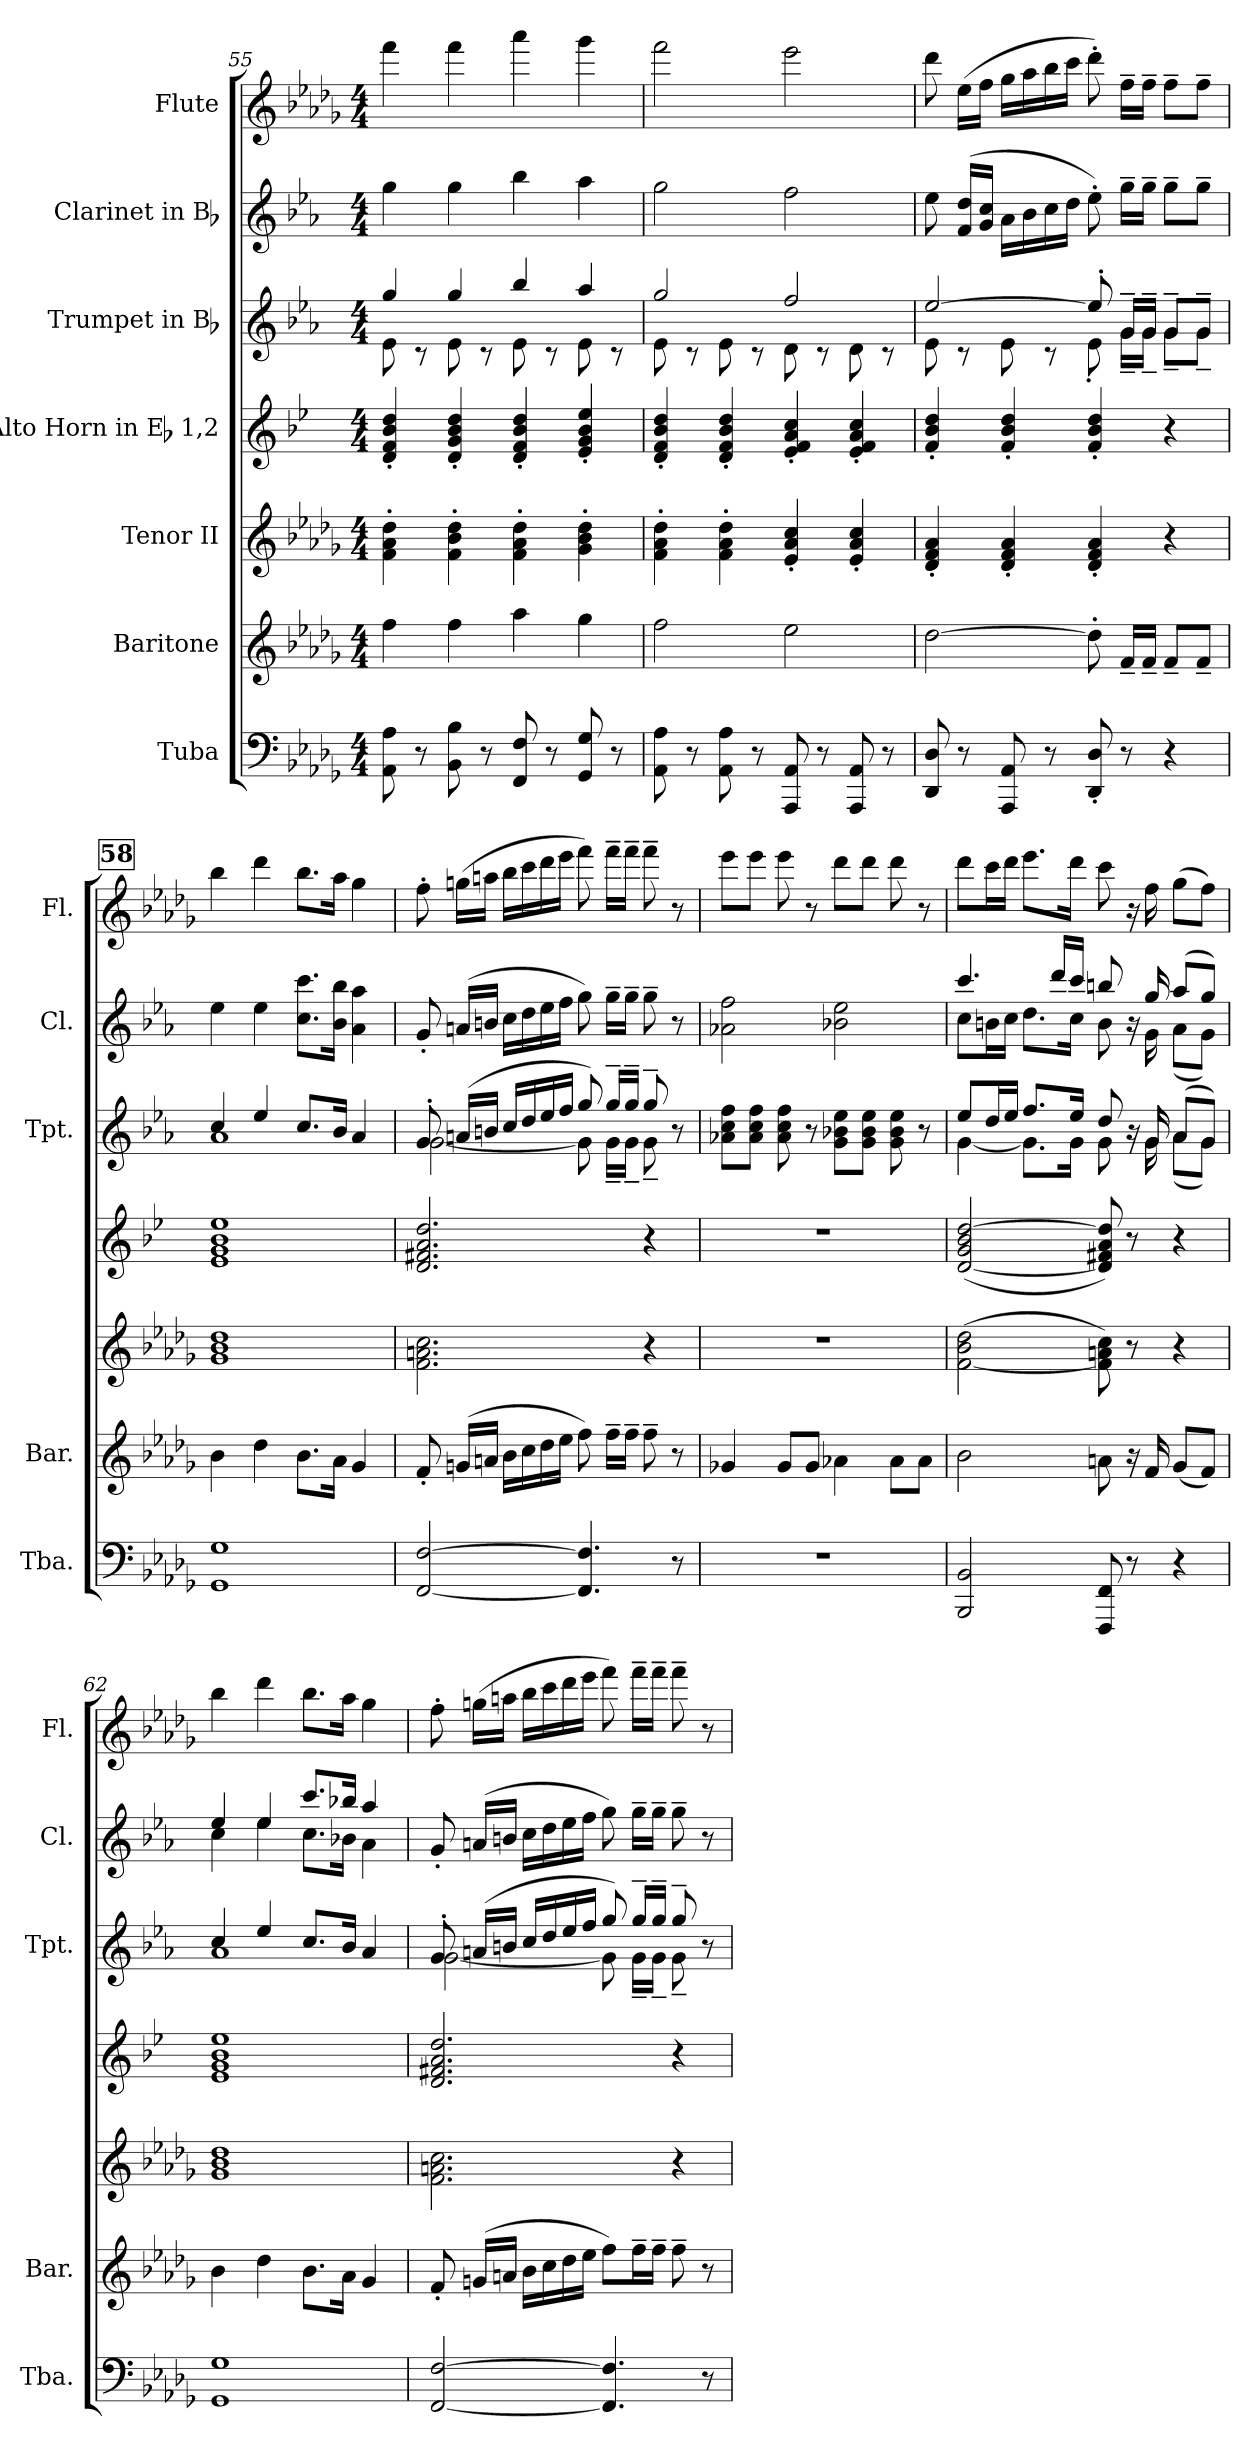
**kern	**kern	**kern	**kern	**kern	**kern	**kern
*part7	*part6	*part5	*part4	*part3	*part2	*part1
*staff7	*staff6	*staff5	*staff4	*staff3	*staff2	*staff1
*I"Tuba	*I"Baritone	*I"Tenor II	*I"Alto Horn in Eb 1,2	*I"Trumpet in Bb	*I"Clarinet in Bb	*I"Flute
*I'Tba.	*I'Bar.	*	*	*I'Tpt.	*I'Cl.	*I'Fl.
*clefF4	*clefG2	*clefG2	*clefG2	*clefG2	*clefG2	*clefG2
*	*ITrd8c14	*ITrd8c14	*ITrd5c9	*ITrd1c2	*ITrd1c2	*
*k[b-e-a-d-g-]	*k[b-e-a-d-g-]	*k[b-e-a-d-g-]	*k[b-e-a-d-g-]	*k[b-e-a-d-g-]	*k[b-e-a-d-g-]	*k[b-e-a-d-g-]
*D-:	*D-:	*D-:	*D-:	*D-:	*D-:	*D-:
*M4/4	*M4/4	*M4/4	*M4/4	*M4/4	*M4/4	*M4/4
=55	=55	=55	=55	=55	=55	=55
*	*	*	*	*^	*	*
8AA-i\ 8A-i	4fi\	4Fi\' 4A-i' 4d-i'	4Fi/' 4A-i' 4d-i' 4fi'	4ffi/	8d-i\	4ffi\	4fffi\
8r	.	.	.	.	8r	.	.
8BB-i\ 8B-i	4fi\	4Fi\' 4B-i' 4d-i'	4Fi/' 4B-i' 4d-i' 4fi'	4ffi/	8d-i\	4ffi\	4fffi\
8r	.	.	.	.	8r	.	.
8FFi/ 8Fi	4a-i\	4Fi\' 4A-i' 4d-i'	4Fi/' 4A-i' 4d-i' 4fi'	4aa-i/	8d-i\	4aa-i\	4aaa-i\
8r	.	.	.	.	8r	.	.
8GG-i/ 8G-i	4g-i\	4G-i\' 4B-i' 4d-i'	4G-i/' 4B-i' 4d-i' 4g-i'	4gg-i/	8d-i\	4gg-i\	4ggg-i\
8r	.	.	.	.	8r	.	.
=56	=56	=56	=56	=56	=56	=56	=56
8AA-i\ 8A-i	2fi\	4Fi\' 4A-i' 4d-i'	4Fi/' 4A-i' 4d-i' 4fi'	2ffi/	8d-i\	2ffi\	2fffi\
8r	.	.	.	.	8r	.	.
8AA-i\ 8A-i	.	4Fi\' 4A-i' 4d-i'	4Fi/' 4A-i' 4d-i' 4fi'	.	8d-i\	.	.
8r	.	.	.	.	8r	.	.
8AAA-i/ 8AA-i	2e-i\	4E-i/' 4A-i' 4ci'	4G-i/' 4A-i' 4ci' 4e-i'	2ee-i/	8ci\	2ee-i\	2eee-i\
8r	.	.	.	.	8r	.	.
8AAA-i/ 8AA-i	.	4E-i/' 4A-i' 4ci'	4G-i/' 4A-i' 4ci' 4e-i'	.	8ci\	.	.
8r	.	.	.	.	8r	.	.
=57	=57	=57	=57	=57	=57	=57	=57
8DD-i/ 8D-i	[>2d-i\	4D-i/' 4Fi' 4A-i'	4A-i/' 4d-i' 4fi'	[>2dd-i/	8d-i\	8dd-i\	8ddd-i\
8r	.	.	.	.	8r	(16e-i/ 16cciLL	(16ee-i\LL
.	.	.	.	.	.	16fi/ 16b-iJJ	16ffi\JJ
8AAA-i/ 8AA-i	.	4D-i/' 4Fi' 4A-i'	4A-i/' 4d-i' 4fi'	.	8d-i\	16g-i\LL	16gg-i\LL
.	.	.	.	.	.	16a-i\	16aa-i\
8r	.	.	.	.	8r	16b-i\	16bb-i\
.	.	.	.	.	.	16cci\JJ	16ccci\JJ
8DD-i/' 8D-i'	8d-'i\]	4D-i/' 4Fi' 4A-i'	4A-i/' 4d-i' 4fi'	8dd-'i/]	8d-'i\	8dd-'i\)	8ddd-'i\)
8r	16F~i/LL	.	.	16f~i/LL	16f~i\LL	16ff~i\LL	16ff~i\LL
.	16F~i/JJ	.	.	16f~i/JJ	16f~i\JJ	16ff~i\JJ	16ff~i\JJ
4r	8F~i/L	4r	4r	8f~i/L	8f~i\L	8ff~i\L	8ff~i\L
.	8F~i/J	.	.	8f~i/J	8f~i\J	8ff~i\J	8ff~i\J
!!LO:REH:place=s1:B:color=#000000:enc=box:fs=13.1412:t=58
=58	=58	=58	=58	=58	=58	=58	=58
1GG-i 1G-i	4B-i\	1G-i 1B-i 1d-i	1G-i 1B-i 1d-i 1g-i	4b-i/	1g-i	4dd-i\	4bb-i\
.	4d-i\	.	.	4dd-i/	.	4dd-i\	4ddd-i\
.	8.B-i\L	.	.	8.b-i/L	.	8.b-i\ 8.bb-iL	8.bb-i\L
.	16A-i\Jk	.	.	16a-i/Jk	.	16a-i\ 16aa-iJk	16aa-i\Jk
.	4G-i/	.	.	4g-i/	.	4g-i\ 4gg-i	4gg-i\
=59	=59	=59	=59	=59	=59	=59	=59
[<2FFi/ [>2Fi	8F'i/	2.Fi\ 2.Ani 2.ci	2.Fi/ 2.Ani 2.ci 2.fi	8f'i/	[<2fi\	8f'i/	8ff'i\
.	(16Gni/LL	.	.	(16gni/LL	.	(16gni/LL	(16ggni\LL
.	16Ani/JJ	.	.	16ani/JJ	.	16ani/JJ	16aani\JJ
.	16B-i\LL	.	.	16b-i/LL	.	16b-i\LL	16bb-i\LL
.	16ci\	.	.	16cci/	.	16cci\	16ccci\
.	16d-i\	.	.	16dd-i/	.	16dd-i\	16ddd-i\
.	16e-i\JJ	.	.	16ee-i/JJ	.	16ee-i\JJ	16eee-i\JJ
4.FFi/] 4.Fi]	8fi\)	.	.	8ffi/)	8fi\]	8ffi\)	8fffi\)
.	16f~i\LL	.	.	16ff~i/LL	16f~i\LL	16ff~i\LL	16fff~i\LL
.	16f~i\JJ	.	.	16ff~i/JJ	16f~i\JJ	16ff~i\JJ	16fff~i\JJ
.	8f~i\	4r	4r	8ff~i/	8f~i\	8ff~i\	8fff~i\
8r	8r	.	.	8r	8ryy	8r	8r
*	*	*	*	*v	*v	*	*
!!LO:LB:g=z
=60	=60	=60	=60	=60	=60	=60
1r	4G-Xi/	1r	1r	8g-Xi\ 8b-i 8ee-iL	2g-Xi\ 2ee-i	8eee-i\L
.	.	.	.	8g-i\ 8b-i 8ee-iJ	.	8eee-i\J
.	8G-i/L	.	.	8g-i\ 8b-i 8ee-i	.	8eee-i\
.	8G-i/J	.	.	8r	.	8r
.	4A-Xi\	.	.	8fi\ 8a-Xi 8dd-iL	2a-Xi\ 2dd-i	8ddd-i\L
.	.	.	.	8fi\ 8a-i 8dd-iJ	.	8ddd-i\J
.	8A-i\L	.	.	8fi\ 8a-i 8dd-i	.	8ddd-i\
.	8A-i\J	.	.	8r	.	8r
=61	=61	=61	=61	=61	=61	=61
*	*	*	*	*^	*^	*
2BBB-i/ 2BB-i	2B-i\	([<2Fi\ 2B-i 2d-i	([<2Fi/ 2B-i 2d-i [>2fi	8dd-i/L	[<4fi\	4.bb-i/	8b-i\L	8ddd-i\L
.	.	.	.	16cci/L	.	.	16ani\L	16ccci\L
.	.	.	.	16dd-i/JJ	.	.	16b-i\JJ	16ddd-i\JJ
.	.	.	.	8.ee-i/L	8.fi\L]	.	8.cci\L	8.eee-i\L
.	.	.	.	.	.	16ccci/LL	.	.
.	.	.	.	16dd-i/Jk	16fi\Jk	16bb-i/JJ	16b-i\Jk	16ddd-i\Jk
8FFFi/ 8FFi	8Ani\	8Fi\] 8Ani 8ci)	8Fi/] 8Ani 8ci 8fi])	8cci/	8fi\	8aani/	8ai\	8ccci\
8r	16r	8r	8r	16r	16ryy	16r	16ryy	16r
.	16Fi/	.	.	16fi/	16fi\	16ffi/	16fi\	16ffi\
4r	(8G-i/L	4r	4r	(8g-i/L	(8g-i\L	(8gg-i/L	(8g-i\L	(8gg-i\L
.	8Fi/J)	.	.	8fi/J)	8fi\J)	8ffi/J)	8fi\J)	8ffi\J)
=62	=62	=62	=62	=62	=62	=62	=62	=62
1GG-i 1G-i	4B-i\	1G-i 1B-i 1d-i	1G-i 1B-i 1d-i 1g-i	4b-i/	1g-i	4dd-i/	4b-i\	4bb-i\
.	4d-i\	.	.	4dd-i/	.	4dd-i/	4dd-i\	4ddd-i\
.	8.B-i\L	.	.	8.b-i/L	.	8.bb-i/L	8.b-i\L	8.bb-i\L
.	16A-i\Jk	.	.	16a-i/Jk	.	16aa-Xi/Jk	16a-Xi\Jk	16aa-i\Jk
.	4G-i/	.	.	4g-i/	.	4gg-i/	4g-i\	4gg-i\
*	*	*	*	*	*	*v	*v	*
=63	=63	=63	=63	=63	=63	=63	=63
[<2FFi/ [>2Fi	8F'i/	2.Fi\ 2.Ani 2.ci	2.Fi/ 2.Ani 2.ci 2.fi	8f'i/	[<2fi\	8f'i/	8ff'i\
.	(16Gni/LL	.	.	(16gni/LL	.	(16gni/LL	(16ggni\LL
.	16Ani/JJ	.	.	16ani/JJ	.	16ani/JJ	16aani\JJ
.	16B-i\LL	.	.	16b-i/LL	.	16b-i\LL	16bb-i\LL
.	16ci\	.	.	16cci/	.	16cci\	16ccci\
.	16d-i\	.	.	16dd-i/	.	16dd-i\	16ddd-i\
.	16e-i\JJ	.	.	16ee-i/JJ	.	16ee-i\JJ	16eee-i\JJ
4.FFi/] 4.Fi]	8fi\L)	.	.	8ffi/)	8fi\]	8ffi\)	8fffi\)
.	16f~i\L	.	.	16ff~i/LL	16f~i\LL	16ff~i\LL	16fff~i\LL
.	16f~i\JJ	.	.	16ff~i/JJ	16f~i\JJ	16ff~i\JJ	16fff~i\JJ
.	8f~i\	4r	4r	8ff~i/	8f~i\	8ff~i\	8fff~i\
8r	8r	.	.	8r	8ryy	8r	8r
*	*	*	*	*v	*v	*	*
=	=	=	=	=	=	=
*-	*-	*-	*-	*-	*-	*-
